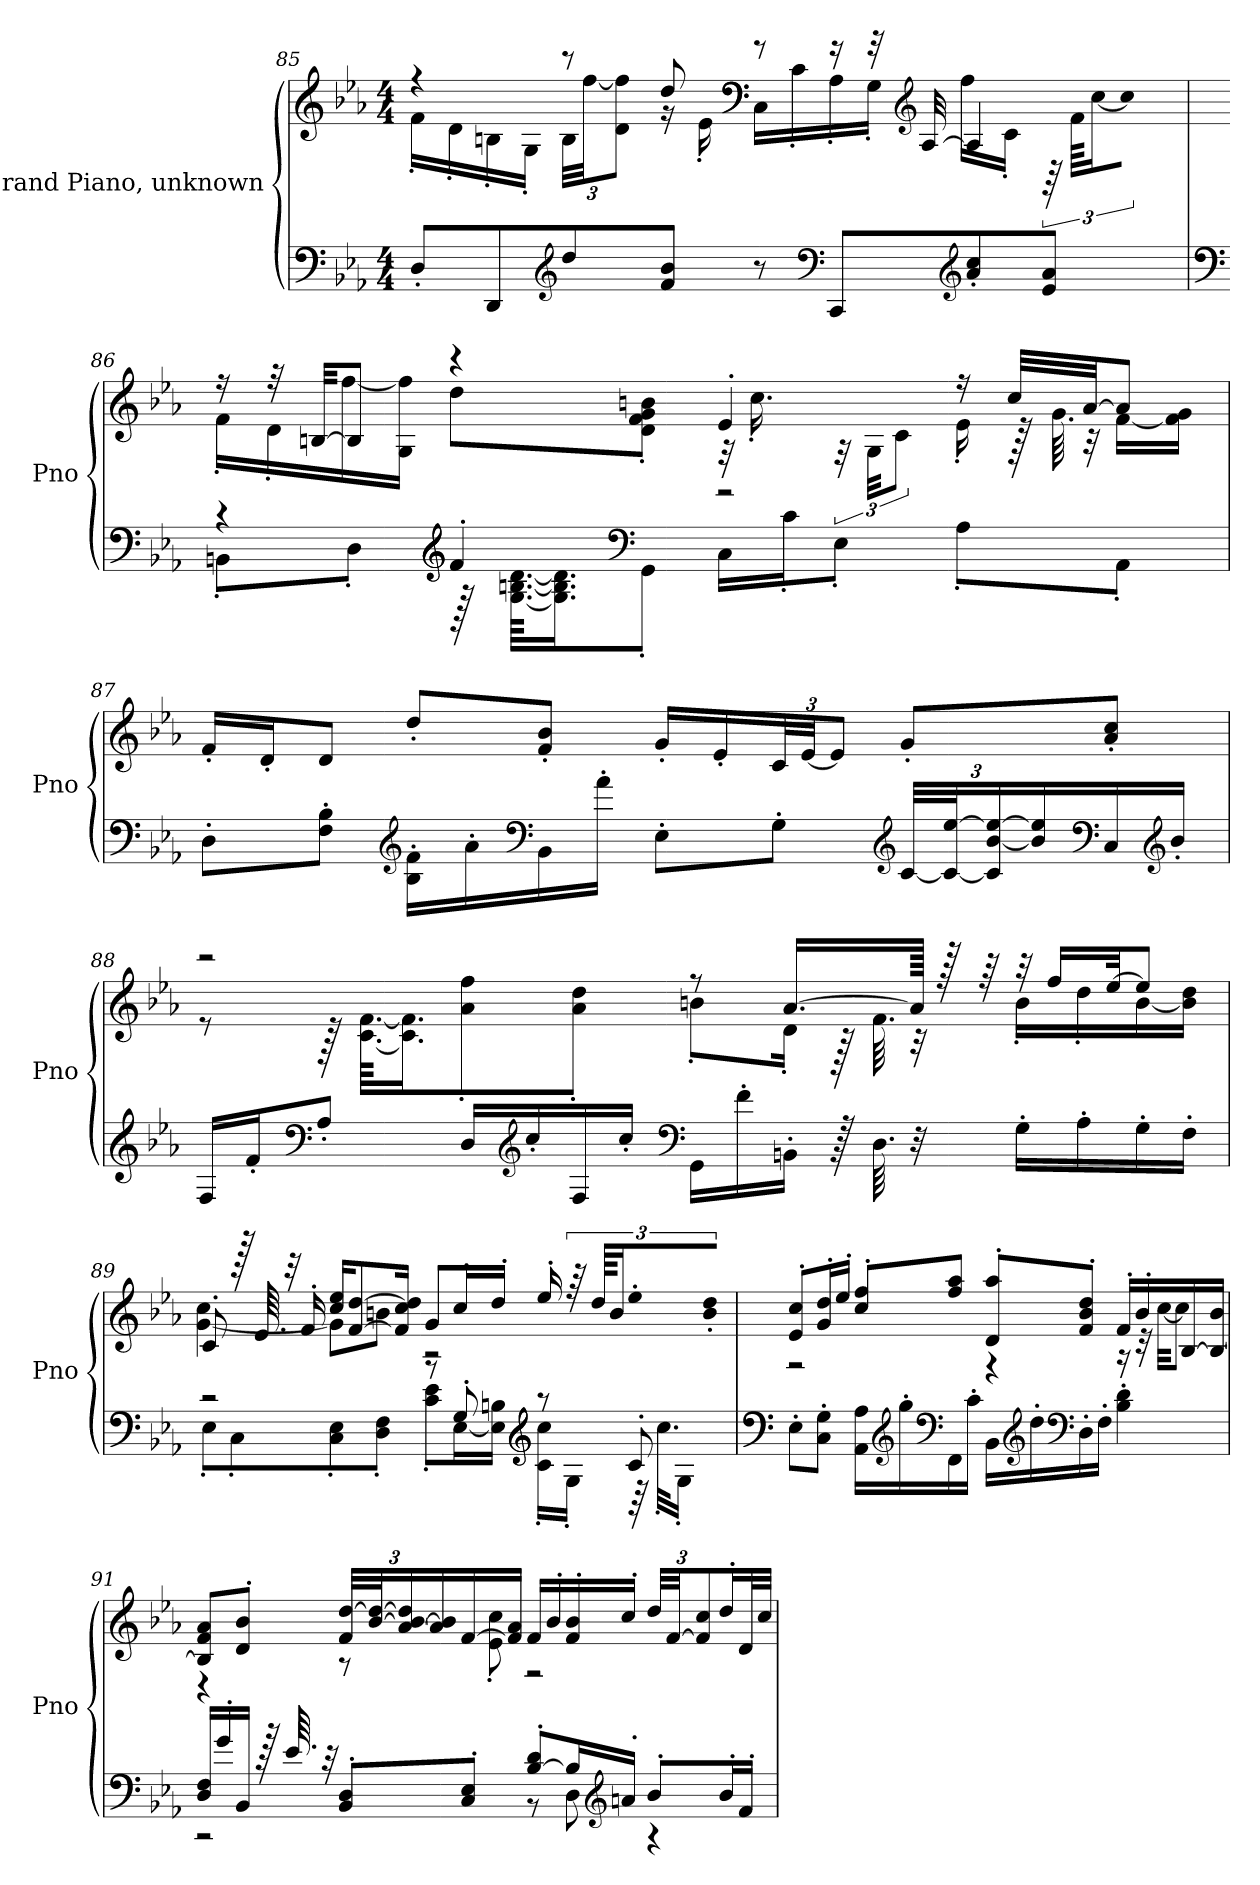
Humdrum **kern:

**kern	**kern
*part1	*part1
*staff2	*staff1
*I"Grand Piano, unknown	*
*I'Pno	*
!!LO:LB:g=z
*clefF4	*clefG2
*k[b-e-a-]	*k[b-e-a-]
*M4/4	*M4/4
=85	=85
*	*^
8D'/L	4r	16f'\LL
.	.	16d'\
8DD/	.	16Bn'\
.	.	16G'\JJ
*clefG2	*	*
*	*	*Xbrackettup
8dd/	8r	48B\LLL
.	.	[48ff\JJ
.	.	12d\ 12ff\]J
8f/ 8b-/J	8dd/	16r
.	.	16e-'\
*	*clefF4	*
8r	8r	16C\LL
.	.	16c'\
*clefF4	*	*
8CC/L	16r	16A-'\
.	32r	16G'\JJ
*	*clefG2	*
.	[32A-/	.
*clefG2	*	*
8a-/' 8cc/'	4A-/]	16ff\LL
.	.	16c'\JJ
*	*	*brackettup
8e-/ 8a-/J	.	96r
.	.	96f\KKLL
.	.	[24cc\
.	.	16cc\JJ]
!!LO:LB:g=z	!!
=86	=86	=86
*clefF4	*	*
*^	*	*
4r	8BBn'\L	16r	16f'\LL
.	.	32r	16d'\
.	.	[32Bn/KKL	.
.	8D'\J	8B/J]	[16ff\
.	.	.	16G\ 16ff\]JJ
*clefG2	*	*	*
4f'/	128r	4r	8dd\L
.	[64.G\ [64.Bn\ [64.d\KKLL	.	.
.	16.G\] 16.B\] 16.d\]J	.	.
*clefF4	*	*	*
.	8GG'\J	.	8d\' 8f\' 8g\' 8bn\'J
2r	16C\LL	4e-'/	32r
.	.	.	16.cc'\
.	16c'\J	.	.
.	8E-'\J	.	48r
.	.	.	48G\KKL
.	.	.	12c\J
.	8A-'\L	16r	16e-'\
.	.	32cc/LLL	128r
.	.	.	64.g\
.	.	[32a-/JJ	32r
.	8AA-'\J	8a-/J]	[16f\LL
.	.	.	16f\] 16g\JJ
*v	*v	*	*
*	*v	*v
!!LO:LB:g=z
=87	=87
8D'\L	16f'/LL
.	16d'/J
8F\' 8B-\'J	8d/J
*clefG2	*
16B-\' 16f\'LL	8dd'/L
16a-'\	.
*clefF4	*
16BB-\	8f/' 8b-/'J
16a-'\JJ	.
8E-'\L	16g'/LL
.	16e-'/
*	*Xbrackettup
8G'\J	48c/L
.	[48e-/JJ
.	12e-/J]
*clefG2	*
*Xbrackettup	*
[48c/LLL	8g'/L
48c/_ [48ee-/J	.
24c/] [24b-/ 24ee-/_	.
24b-/] 24ee-/]	.
*clefF4	*
16C/	8a-/' 8cc/'J
*clefG2	*
16b-'/JJ	.
!!LO:PB:g=z
=88	=88
*	*^
16F/LL	2r	8r
16f'/J	.	.
*clefF4	*	*
8A-'/J	.	128r
.	.	[64.c\ [64.f\KKLL
.	.	16.c\] 16.f\]J
16D/LL	.	8a-\' 8ff\'
*clefG2	*	*
16cc'/	.	.
16F/	.	8a-\' 8dd\'J
16cc'/JJ	.	.
*clefF4	*	*
16GG\LL	8r	8bn'\L
16f'\	.	.
16BBn'\JJ	[16.a-/LL	16d'\Jk
128r	.	128r
64.D\	.	64.f\
32r	128a-/JJkkk]	32r
.	128r	.
.	64r	.
16G'\LL	32r	16b'\LL
.	16ff/LL	.
16A-'\	.	16dd'\
.	[32ee-/JK	.
16G'\	8ee-/J]	[16b\
16F'\JJ	.	16b\] 16dd\JJ
!!LO:LB:g=z	!!
=89	=89	=89
*^	*	*
2r	8E-'\L	8c'/	[4g\ 4cc\
.	8C'\	128r	.
.	.	64.e-/	.
.	.	32r	.
.	.	16f'/	.
.	8C\' 8E-\'	16cc/ 16ee-/KL	8g\L]
.	.	[8f/ [8dd/	.
.	8D\' 8F\'J	.	8bn\J
.	.	16f/] 16cc/ 16dd/]Jk	.
8r	8c\' 8e-\'L	8g/L	2r
8G'/	[16E-\L	16cc'/L	.
.	16E-\] 16Bn\JJ	16dd'/JJ	.
*clefG2	*	*	*
8r	16c\' 16cc\'LL	16ee-'/	.
*	*	*brackettup	*
.	16G'\JJ	96r	.
.	.	96dd/KKLL	.
.	.	24b/	.
8c'/	64r	16ee-'/	.
.	32.cc'\KLL	.	.
.	16G'\JJ	16b/' 16dd/'JJ	.
*v	*v	*	*
!!LO:LB:g=z	!!
=90	=90	=90
*clefF4	*	*
8E-'\L	8e-/' 8cc/'L	2r
8C\' 8G\'J	16g/' 16dd/'L	.
.	16ee-'/JJ	.
16AA-\ 16A-\LL	8cc/' 8ff/'L	.
*clefG2	*	*
16gg'\	.	.
*clefF4	*	*
16FF\	8ff/ 8aa-/J	.
16c'\JJ	.	.
16BB-\LL	8d/' 8aa-/'L	4r
*clefG2	*	*
16dd'\	.	.
*clefF4	*	*
16D'\	8f/' 8b-/' 8dd/'J	.
16F'\JJ	.	.
4B-\' 4d\'	16f'/LL	16r
.	16b-'/	32r
.	.	[32cc\KKL
.	[16B-/	8cc\J]
.	16B-/_ 16b-/JJ	.
!!LO:LB:g=z	!!
=91	=91	=91
*^	*	*
16D/ 16F/LL	2r	8B-/] 8f/ 8a-/L	4r
16g'/	.	.	.
16BB-/JJ	.	8d/' 8b-/'J	.
128r	.	.	.
64.e-/	.	.	.
32r	.	.	.
*	*	*Xbrackettup	*
8BB-/' 8D/'L	.	48f/ [48dd/LLL	8r
.	.	[48b-/ 48dd/_J	.
.	.	[24a-/ 24b-/_ 24dd/]	.
.	.	24a-/] 24b-/]	.
8C/' 8E-/'J	.	[16f/	8e-\' 8cc\'
.	.	16f/] 16a-/JJ	.
[8B-/' 8d/'L	8r	16f/LL	2r
.	.	16b-'/	.
16B-/L]	8D\	16f/' 16b-/'	.
*clefG2	*	*	*
16an'/JJ	.	16cc'/JJ	.
8b-'/L	4r	48dd/LLL	.
.	.	[48f/JJ	.
.	.	12f/] 12cc/	.
16b-'/L	.	16dd'/L	.
16f'/JJ	.	32d/L	.
.	.	32cc/JJJ	.
*v	*v	*	*
*	*v	*v
=	=
*-	*-
